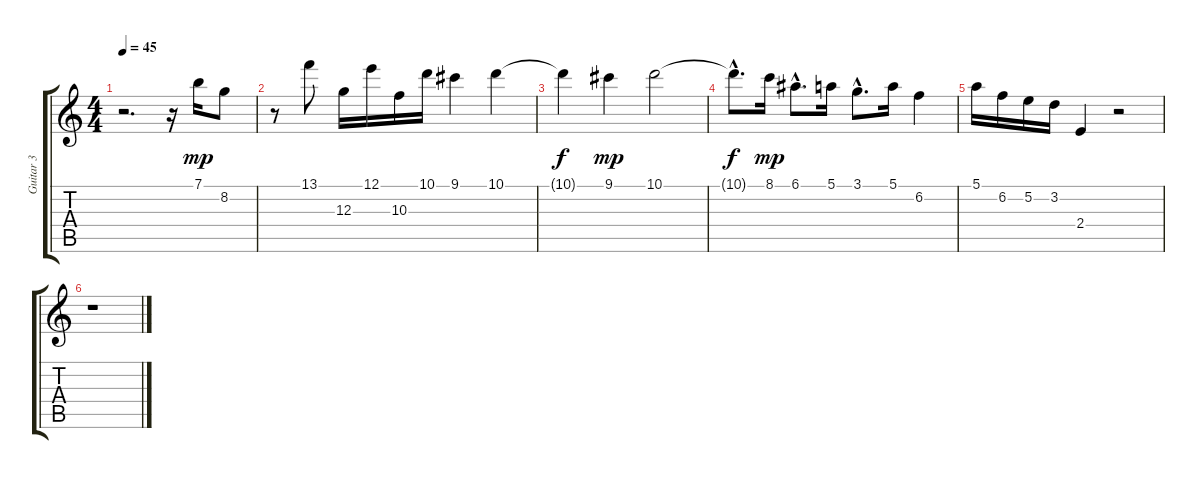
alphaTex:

\track ("Guitar 3" "Guitar 3") {instrument acousticguitarnylon}
\staff {score tabs}
\tuning (E4 B3 G3 D3 A2 E2) {hide}
\ts (4 4)
\tempo 45
\clef g2
\ks c
r.2{d dy mp} r.16 7.1.16 8.2.8 |
r.8 13.1.8 12.3.16 12.1.16 10.3.16 10.1.16 9.1.4 10.1.4 |
10.1{t}.4{dy f} 9.1.4{dy mp} 10.1.2 |
10.1{hac t}.8{d dy f} 8.1.16{dy mp} 6.1{hac}.8{d} 5.1.16 3.1{hac}.8{d} 5.1.16 6.2.4 |
5.1.16 6.2.16 5.2.16 3.2.16 2.4.4 r.2 |
r.1
